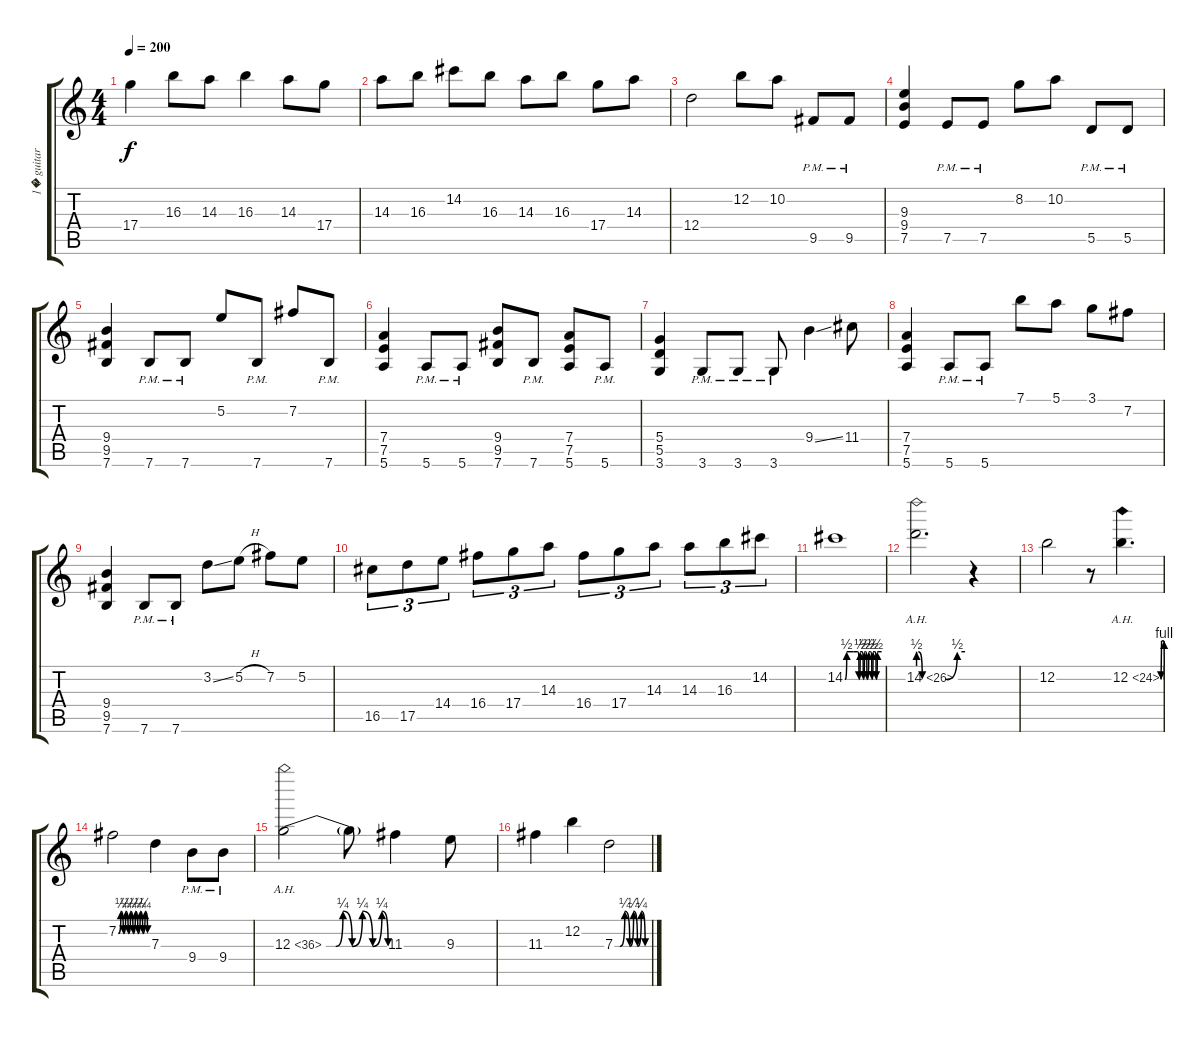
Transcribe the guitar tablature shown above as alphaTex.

\track ("1� guitar acom" "1� guitar ") {instrument distortionguitar}
\staff {score tabs}
\tuning (E4 B3 G3 D3 A2 E2) {hide}
\ts (4 4)
\tempo 200
\clef g2
\ks c
17.4.4{dy f} 16.3.8 14.3.8 16.3.4 14.3.8 17.4.8 |
14.3.8 16.3.8 14.2.8 16.3.8 14.3.8 16.3.8 17.4.8 14.3.8 |
12.4.2 12.2.8 10.2.8 9.5{pm}.8 9.5{pm}.8 |
(9.3 9.4 7.5).4 7.5{pm}.8 7.5{pm}.8 8.2.8 10.2.8 5.5{pm}.8 5.5{pm}.8 |
(9.4 9.5 7.6).4 7.6{pm}.8 7.6{pm}.8 5.2.8 7.6{pm}.8 7.2.8 7.6{pm}.8 |
(7.4 7.5 5.6).4 5.6{pm}.8 5.6{pm}.8 (9.4 9.5 7.6).8 7.6{pm}.8 (7.4 7.5 5.6).8 5.6{pm}.8 |
(5.4 5.5 3.6).4 3.6{pm}.8 3.6{pm}.8 3.6{pm}.8 9.4{ss}.4 11.4.8 |
(7.4 7.5 5.6).4 5.6{pm}.8 5.6{pm}.8 7.1.8 5.1.8 3.1.8 7.2.8 |
(9.4 9.5 7.6).4 7.6{pm}.8 7.6{pm}.8 3.2{ss}.8 5.2{h}.8 7.2.8 5.2.8 |
16.5.8{tu (3 2)} 17.5.8{tu (3 2)} 14.4.8{tu (3 2)} 16.4.8{tu (3 2)} 17.4.8{tu (3 2)} 14.3.8{tu (3 2)} 16.4.8{tu (3 2)} 17.4.8{tu (3 2)} 14.3.8{tu (3 2)} 14.3.8{tu (3 2)} 16.3.8{tu (3 2)} 14.2.8{tu (3 2)} |
14.2{be (custom 0 0 3 2 14 2 21 2 23 0 25 2 28 2 30 0 32 2 34 2 36 0 39 2 42 2 44 0 46 2 49 2 51 0 53 2 60 2)}.1 |
14.2{be (custom 0 2 5 0 35 0 50 2 60 2) ah 12}.2{d} r.4 |
12.2.2 r.8 12.2{be (custom 0 0 2 4 34 4 40 0 60 0) ah 12}.4{d} |
7.2{be (custom 0 0 5 1 10 0 15 1 20 0 25 1 30 0 35 1 40 0 45 1 50 0 55 1 60 0)}.2 7.3.4 9.4{pm}.8 9.4{pm}.8 |
12.3{be (custom 0 0 9 0 16 1 25 0 35 1 45 0 54 1 60 0) ah 24}.2 12.3{t}.8 11.3.4 9.3.8 |
11.3.4 12.2.4 7.3{be (custom 0 0 9 0 18 1 27 0 34 1 41 0 48 1 55 0 60 0)}.2
